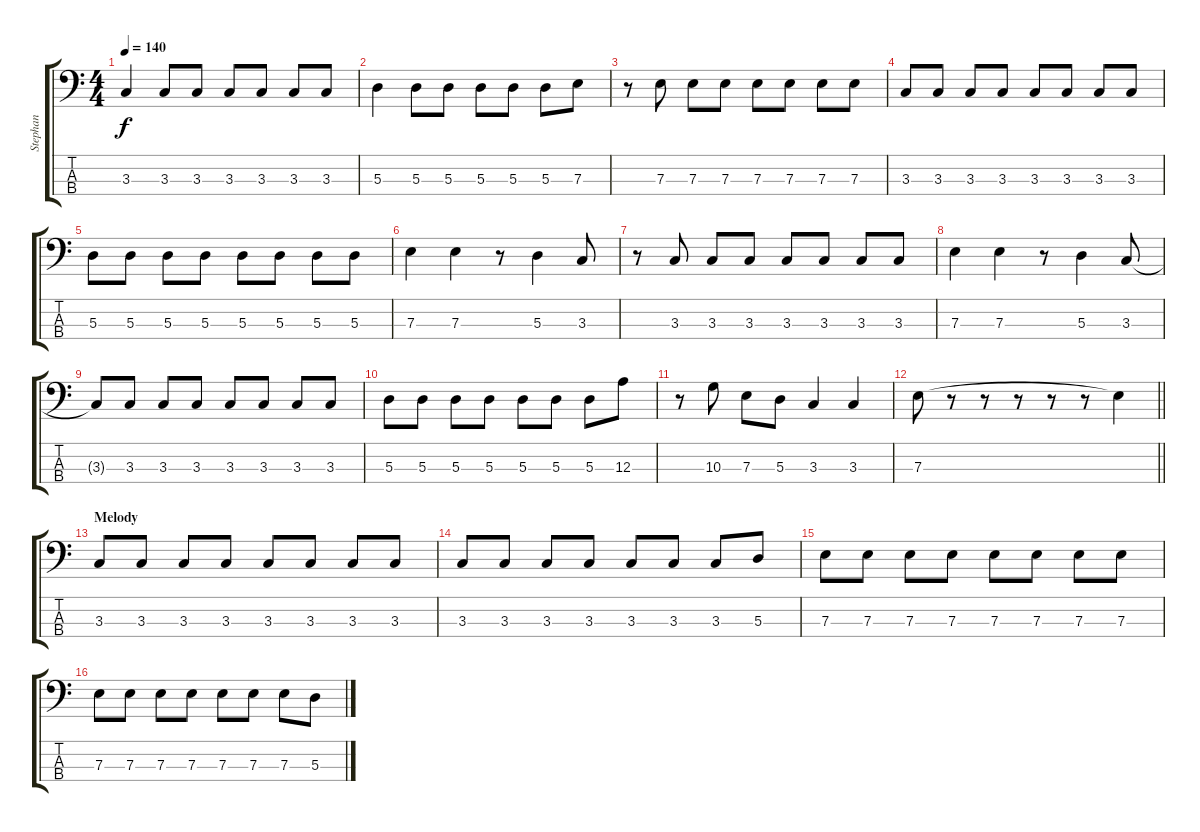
\track ("Stephan" "Stephan") {instrument electricbasspick}
\staff {score tabs}
\tuning (G2 D2 A1 E1) {hide}
\ts (4 4)
\tempo 140
\clef f4
\ks c
3.3.4{dy f} 3.3.8 3.3.8 3.3.8 3.3.8 3.3.8 3.3.8 |
5.3.4 5.3.8 5.3.8 5.3.8 5.3.8 5.3.8 7.3.8 |
r.8 7.3.8 7.3.8 7.3.8 7.3.8 7.3.8 7.3.8 7.3.8 |
3.3.8 3.3.8 3.3.8 3.3.8 3.3.8 3.3.8 3.3.8 3.3.8 |
5.3.8 5.3.8 5.3.8 5.3.8 5.3.8 5.3.8 5.3.8 5.3.8 |
7.3.4 7.3.4 r.8 5.3.4 3.3.8 |
r.8 3.3.8 3.3.8 3.3.8 3.3.8 3.3.8 3.3.8 3.3.8 |
7.3.4 7.3.4 r.8 5.3.4 3.3.8 |
3.3{t}.8 3.3.8 3.3.8 3.3.8 3.3.8 3.3.8 3.3.8 3.3.8 |
5.3.8 5.3.8 5.3.8 5.3.8 5.3.8 5.3.8 5.3.8 12.3.8 |
r.8 10.3.8 7.3.8 5.3.8 3.3.4 3.3.4 |
\barLineRight lightlight
7.3.8 r.8 r.8 r.8 r.8 r.8 7.3{t}.4 |
\section ("" "Melody")
3.3.8 3.3.8 3.3.8 3.3.8 3.3.8 3.3.8 3.3.8 3.3.8 |
3.3.8 3.3.8 3.3.8 3.3.8 3.3.8 3.3.8 3.3.8 5.3.8 |
7.3.8 7.3.8 7.3.8 7.3.8 7.3.8 7.3.8 7.3.8 7.3.8 |
7.3.8 7.3.8 7.3.8 7.3.8 7.3.8 7.3.8 7.3.8 5.3.8
